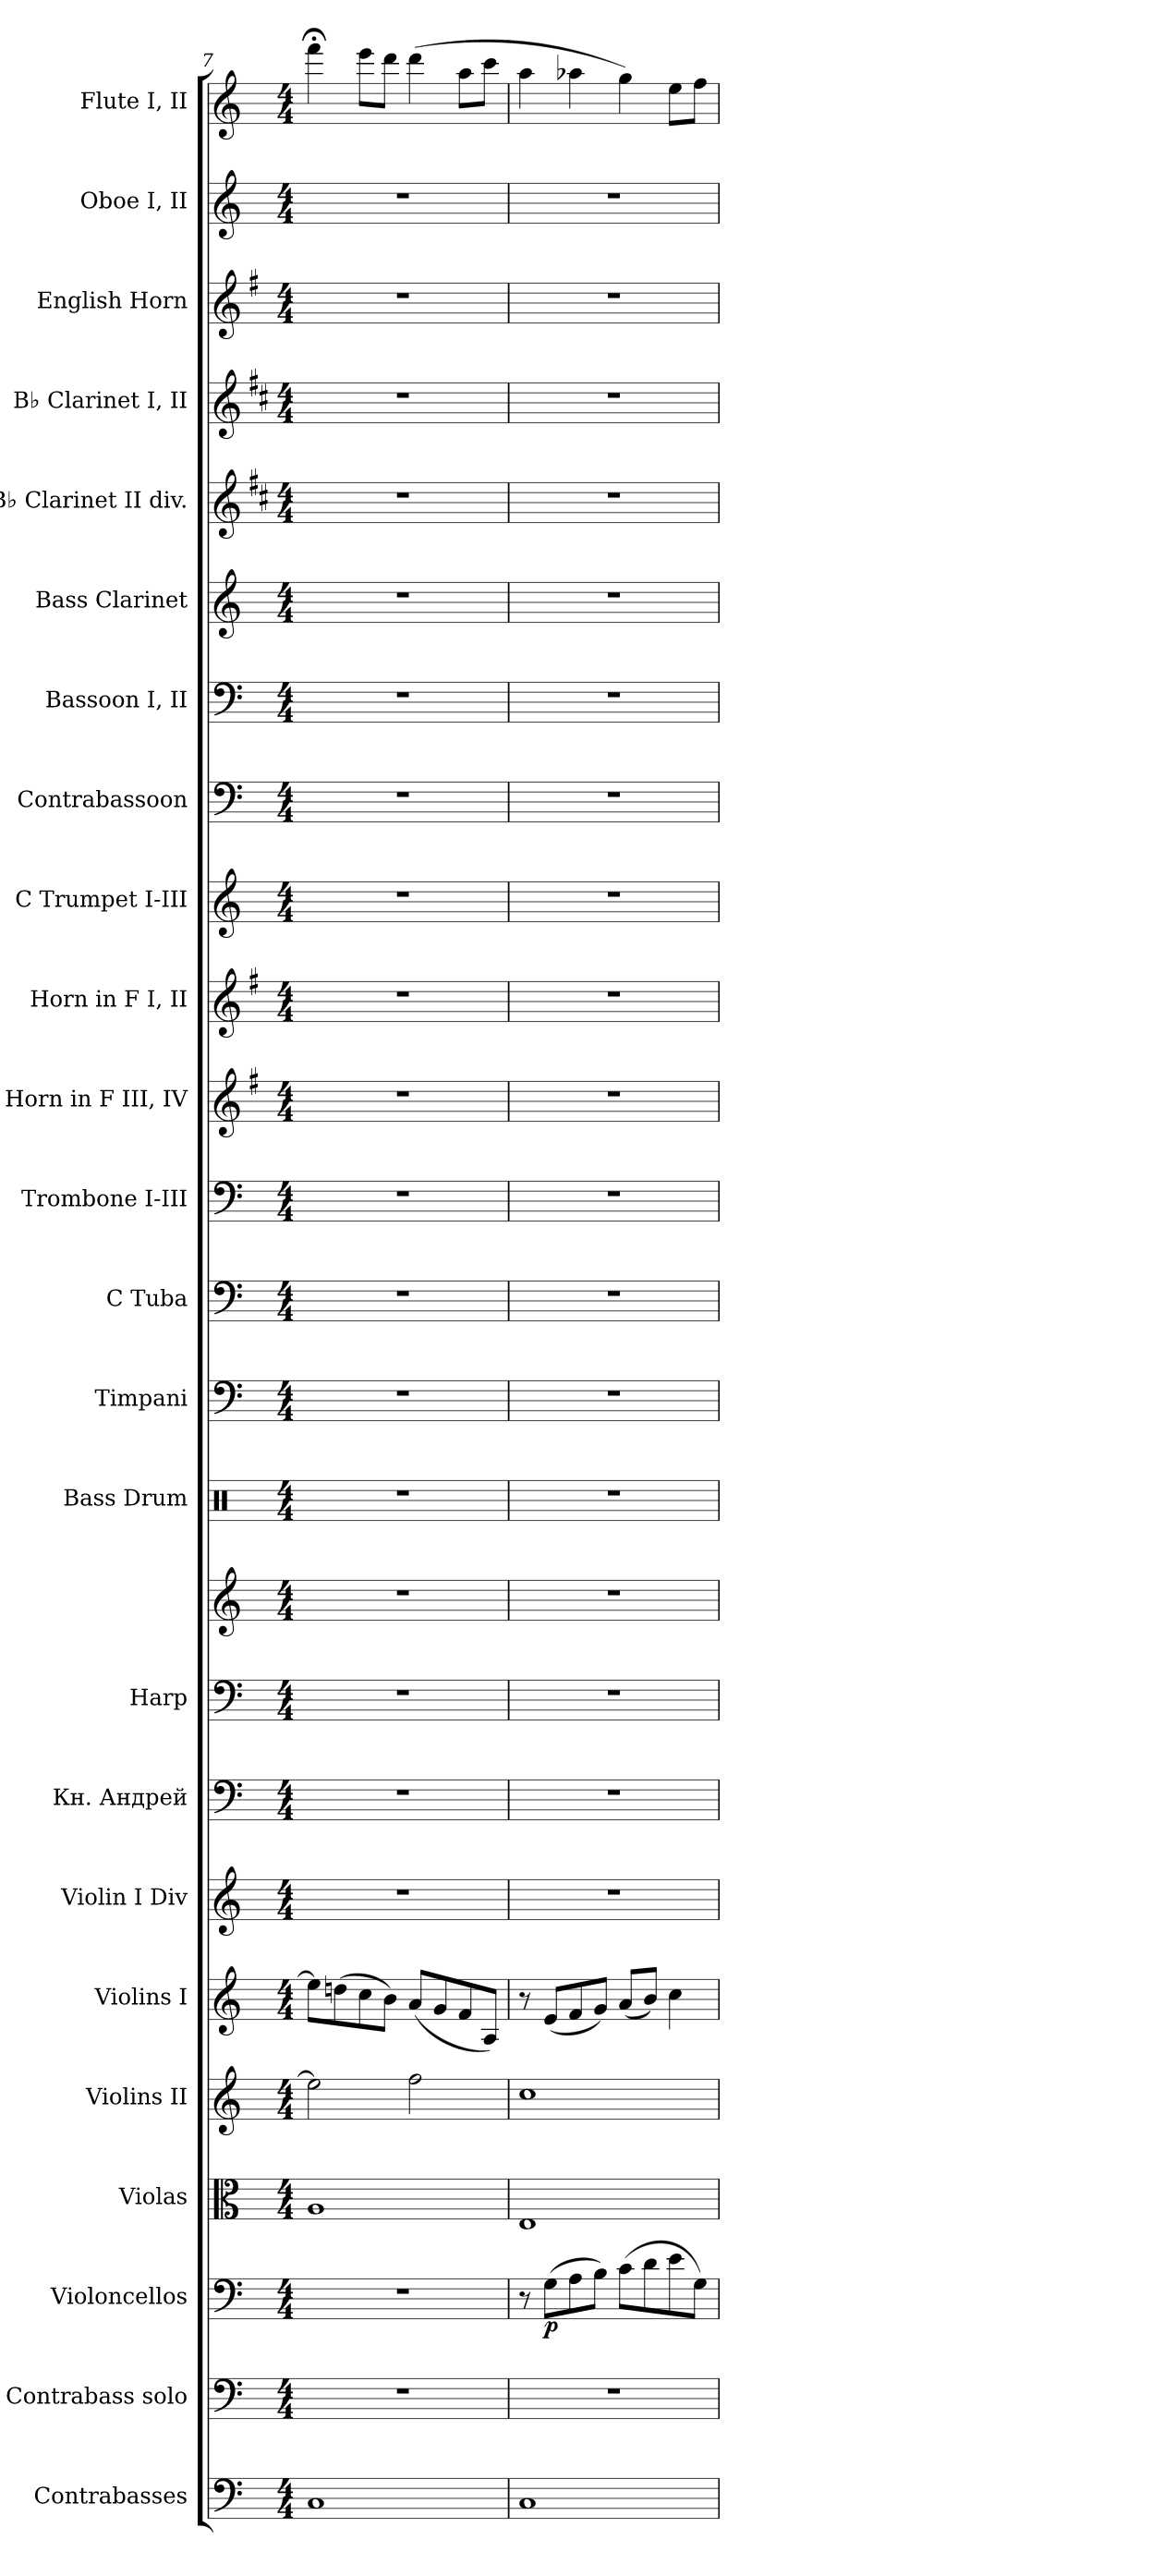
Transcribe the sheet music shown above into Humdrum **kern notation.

**kern	**kern	**kern	**dynam	**kern	**kern	**kern	**kern	**kern	**kern	**kern	**kern	**kern	**kern	**kern	**kern	**kern	**kern	**kern	**kern	**kern	**kern	**kern	**kern	**kern	**kern
*part24	*part23	*part22	*part22	*part21	*part20	*part19	*part18	*part17	*part16	*part16	*part15	*part14	*part13	*part12	*part11	*part10	*part9	*part8	*part7	*part6	*part5	*part4	*part3	*part2	*part1
*staff25	*staff24	*staff23	*staff23	*staff22	*staff21	*staff20	*staff19	*staff18	*staff17	*staff16	*staff15	*staff14	*staff13	*staff12	*staff11	*staff10	*staff9	*staff8	*staff7	*staff6	*staff5	*staff4	*staff3	*staff2	*staff1
*I"Contrabasses	*I"Contrabass solo	*I"Violoncellos	*	*I"Violas	*I"Violins II	*I"Violins I	*I"Violin I  Div	*I"Кн. Андрей	*I"Harp	*	*I"Bass Drum	*I"Timpani	*I"C Tuba	*I"Trombone I-III	*I"Horn in F III, IV	*I"Horn in F I, II	*I"C Trumpet I-III	*I"Contrabassoon	*I"Bassoon I, II	*I"Bass Clarinet	*I"B♭ Clarinet II div.	*I"B♭ Clarinet I, II	*I"English Horn	*I"Oboe I, II	*I"Flute I, II
*I'Cbs.	*I'C-b. so.	*I'Vcs.	*	*I'Vlas.	*I'Vlns. II	*I'Vlns. I	*I'Vln. I  Div	*	*I'Hrp.	*	*I'B. Drum	*I'Timp.	*I'C Tb.	*I'Tbn. I-III	*	*	*I'C Tpt. I-III	*I'Cbsn.	*I'Bsn. I, II	*I'B. Cl.	*I'B♭ Cl. II div.	*I'B♭ Cl. I, II	*I'E. Hn.	*I'Ob. I, II	*I'Fl. I, II
*clefF4	*clefF4	*clefF4	*	*clefC3	*clefG2	*clefG2	*clefG2	*clefF4	*clefF4	*clefG2	*clefX	*clefF4	*clefF4	*clefF4	*clefG2	*clefG2	*clefG2	*clefF4	*clefF4	*clefG2	*clefG2	*clefG2	*clefG2	*clefG2	*clefG2
*ITrd7c12	*ITrd7c12	*	*	*	*	*	*	*	*	*	*	*	*	*	*ITrd4c7	*ITrd4c7	*	*ITrd7c12	*	*ITrd8c14	*ITrd1c2	*ITrd1c2	*ITrd4c7	*	*
*k[]	*k[]	*k[]	*	*k[]	*k[]	*k[]	*k[]	*k[]	*k[]	*k[]	*k[]	*k[]	*k[]	*k[]	*k[]	*k[]	*k[]	*k[]	*k[]	*k[]	*k[]	*k[]	*k[]	*k[]	*k[]
*M4/4	*M4/4	*M4/4	*	*M4/4	*M4/4	*M4/4	*M4/4	*M4/4	*M4/4	*M4/4	*M4/4	*M4/4	*M4/4	*M4/4	*M4/4	*M4/4	*M4/4	*M4/4	*M4/4	*M4/4	*M4/4	*M4/4	*M4/4	*M4/4	*M4/4
=7	=7	=7	=7	=7	=7	=7	=7	=7	=7	=7	=7	=7	=7	=7	=7	=7	=7	=7	=7	=7	=7	=7	=7	=7	=7
1CC	1r	1r	.	1A	2ee\]	8ee\L]	1r	1r	1r	1r	1r	1r	1r	1r	1r	1r	1r	1r	1r	1r	1r	1r	1r	1r	4fff;<\
.	.	.	.	.	.	(>8ddni\	.	.	.	.	.	.	.	.	.	.	.	.	.	.	.	.	.	.	.
.	.	.	.	.	.	8cc\	.	.	.	.	.	.	.	.	.	.	.	.	.	.	.	.	.	.	8eee\L
.	.	.	.	.	.	8b\J)	.	.	.	.	.	.	.	.	.	.	.	.	.	.	.	.	.	.	8ddd\J
.	.	.	.	.	2ff\	(<8a/L	.	.	.	.	.	.	.	.	.	.	.	.	.	.	.	.	.	.	(>4ddd\
.	.	.	.	.	.	8g/	.	.	.	.	.	.	.	.	.	.	.	.	.	.	.	.	.	.	.
.	.	.	.	.	.	8f/	.	.	.	.	.	.	.	.	.	.	.	.	.	.	.	.	.	.	8aa\L
.	.	.	.	.	.	8A/J)	.	.	.	.	.	.	.	.	.	.	.	.	.	.	.	.	.	.	8ccc\J
=8	=8	=8	=8	=8	=8	=8	=8	=8	=8	=8	=8	=8	=8	=8	=8	=8	=8	=8	=8	=8	=8	=8	=8	=8	=8
1CC	1r	8r	.	1E	1cc	8r	1r	1r	1r	1r	1r	1r	1r	1r	1r	1r	1r	1r	1r	1r	1r	1r	1r	1r	4aa\
!	!	!	!LO:DY:b	!	!	!	!	!	!	!	!	!	!	!	!	!	!	!	!	!	!	!	!	!	!
.	.	(>8G\L	p	.	.	(<8e/L	.	.	.	.	.	.	.	.	.	.	.	.	.	.	.	.	.	.	.
.	.	8A\	.	.	.	8f/	.	.	.	.	.	.	.	.	.	.	.	.	.	.	.	.	.	.	4aa-X\
.	.	8B\J)	.	.	.	8g/J)	.	.	.	.	.	.	.	.	.	.	.	.	.	.	.	.	.	.	.
.	.	(>8c\L	.	.	.	(<8a/L	.	.	.	.	.	.	.	.	.	.	.	.	.	.	.	.	.	.	4gg\)
.	.	8d\	.	.	.	8b/J)	.	.	.	.	.	.	.	.	.	.	.	.	.	.	.	.	.	.	.
.	.	8e\	.	.	.	4cc\	.	.	.	.	.	.	.	.	.	.	.	.	.	.	.	.	.	.	8ee\L
.	.	8G\J)	.	.	.	.	.	.	.	.	.	.	.	.	.	.	.	.	.	.	.	.	.	.	8ff\J
=	=	=	=	=	=	=	=	=	=	=	=	=	=	=	=	=	=	=	=	=	=	=	=	=	=
*-	*-	*-	*-	*-	*-	*-	*-	*-	*-	*-	*-	*-	*-	*-	*-	*-	*-	*-	*-	*-	*-	*-	*-	*-	*-
